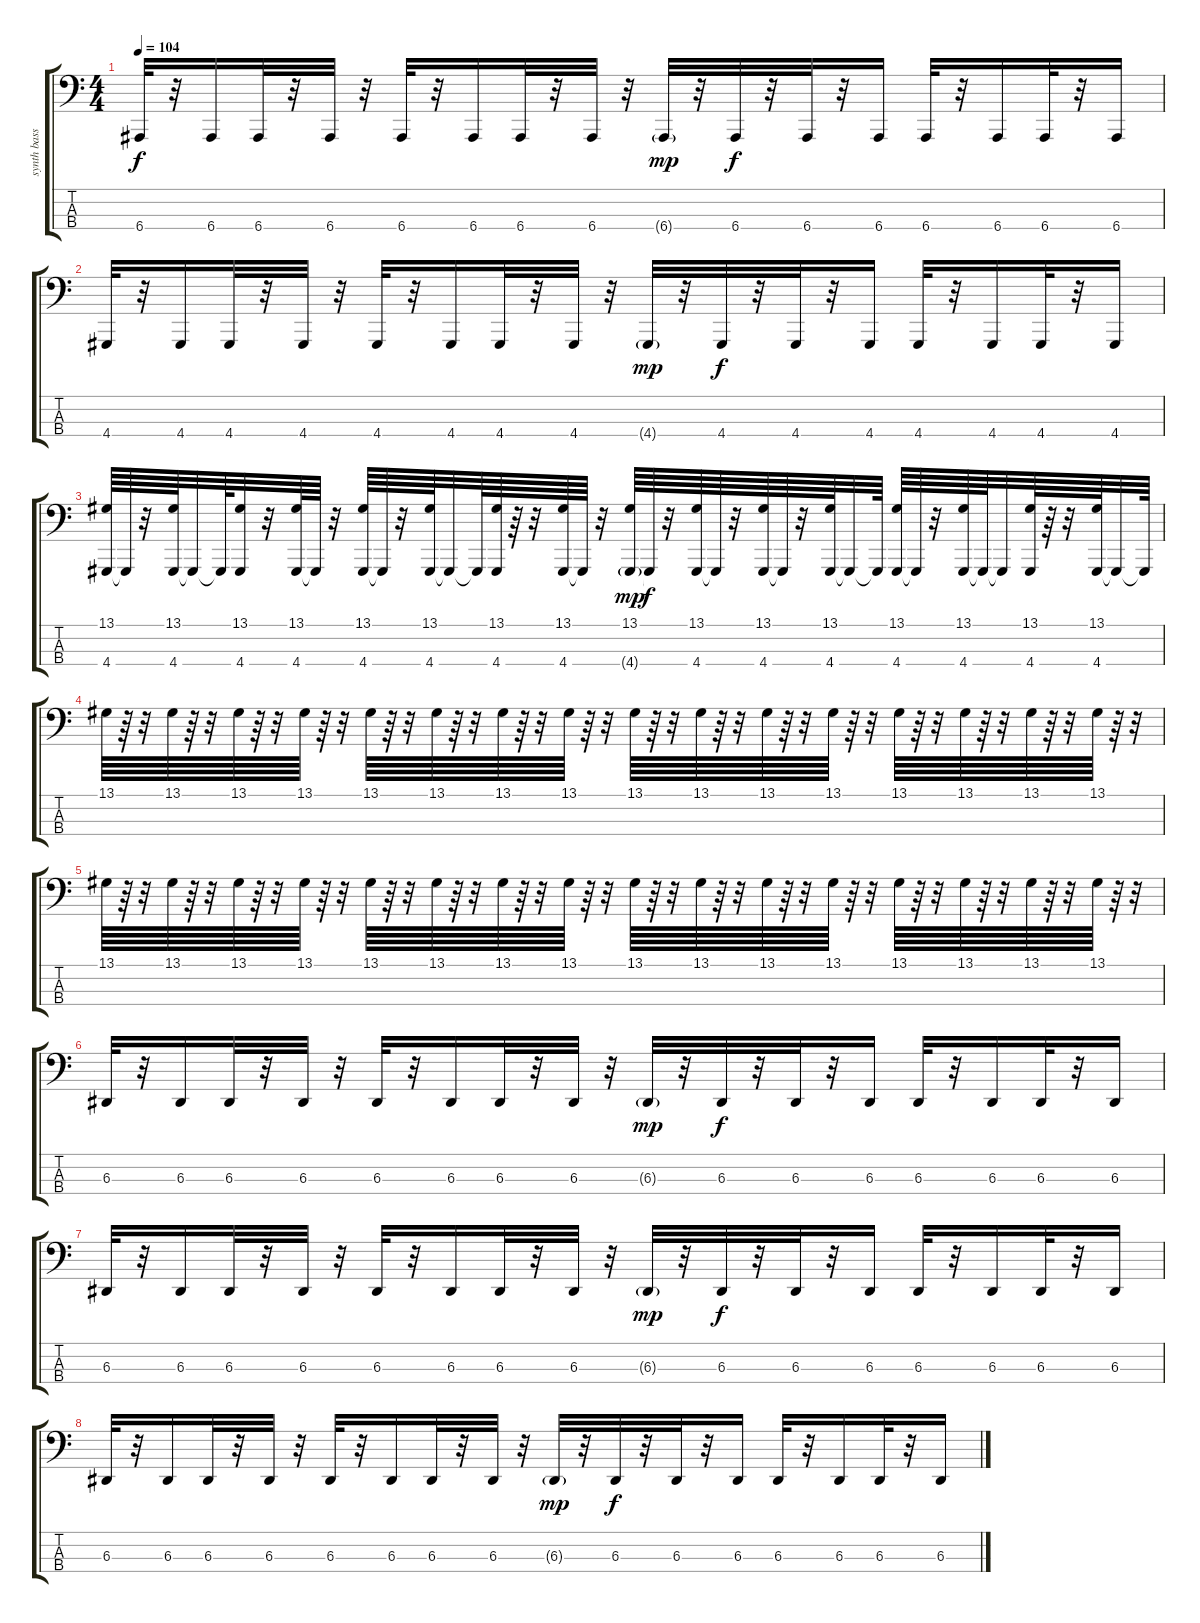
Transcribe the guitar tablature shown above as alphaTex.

\track ("synth bass" "synth bass") {instrument lead8bassandlead}
\staff {score tabs}
\tuning (G2 D2 A1 E1) {hide}
\ts (4 4)
\tempo 104
\clef f4
\ks c
6.4.32{dy f} r.32 6.4.16 6.4.32 r.32 6.4.32 r.32 6.4.32 r.32 6.4.16 6.4.32 r.32 6.4.32 r.32 6.4{g}.32{dy mp} r.32 6.4.32{dy f} r.32 6.4.32 r.32 6.4.16 6.4.32 r.32 6.4.16 6.4.32 r.32 6.4.16 |
4.4.32 r.32 4.4.16 4.4.32 r.32 4.4.32 r.32 4.4.32 r.32 4.4.16 4.4.32 r.32 4.4.32 r.32 4.4{g}.32{dy mp} r.32 4.4.32{dy f} r.32 4.4.32 r.32 4.4.16 4.4.32 r.32 4.4.16 4.4.32 r.32 4.4.16 |
(13.1 4.4).64 4.4{t}.64 r.32 (13.1 4.4).64 4.4{t}.32 4.4{t}.64 (13.1 4.4).32 r.32 (13.1 4.4).64 4.4{t}.64 r.32 (13.1 4.4).64 4.4{t}.64 r.32 (13.1 4.4).64 4.4{t}.32 4.4{t}.64 (13.1 4.4).64 r.64 r.32 (13.1 4.4).64 4.4{t}.64 r.32 (13.1 4.4{g}).64{dy mp} 4.4{t}.64{dy f} r.32 (13.1 4.4).64 4.4{t}.64 r.32 (13.1 4.4).64 4.4{t}.64 r.32 (13.1 4.4).64 4.4{t}.32 4.4{t}.64 (13.1 4.4).64 4.4{t}.64 r.32 (13.1 4.4).64 4.4{t}.64 4.4{t}.32 (13.1 4.4).64 r.64 r.32 (13.1 4.4).64 4.4{t}.32 4.4{t}.64 |
13.1.64 r.64 r.32 13.1.64 r.64 r.32 13.1.64 r.64 r.32 13.1.64 r.64 r.32 13.1.64 r.64 r.32 13.1.64 r.64 r.32 13.1.64 r.64 r.32 13.1.64 r.64 r.32 13.1.64 r.64 r.32 13.1.64 r.64 r.32 13.1.64 r.64 r.32 13.1.64 r.64 r.32 13.1.64 r.64 r.32 13.1.64 r.64 r.32 13.1.64 r.64 r.32 13.1.64 r.64 r.32 |
13.1.64 r.64 r.32 13.1.64 r.64 r.32 13.1.64 r.64 r.32 13.1.64 r.64 r.32 13.1.64 r.64 r.32 13.1.64 r.64 r.32 13.1.64 r.64 r.32 13.1.64 r.64 r.32 13.1.64 r.64 r.32 13.1.64 r.64 r.32 13.1.64 r.64 r.32 13.1.64 r.64 r.32 13.1.64 r.64 r.32 13.1.64 r.64 r.32 13.1.64 r.64 r.32 13.1.64 r.64 r.32 |
6.3.32 r.32 6.3.16 6.3.32 r.32 6.3.32 r.32 6.3.32 r.32 6.3.16 6.3.32 r.32 6.3.32 r.32 6.3{g}.32{dy mp} r.32 6.3.32{dy f} r.32 6.3.32 r.32 6.3.16 6.3.32 r.32 6.3.16 6.3.32 r.32 6.3.16 |
6.3.32 r.32 6.3.16 6.3.32 r.32 6.3.32 r.32 6.3.32 r.32 6.3.16 6.3.32 r.32 6.3.32 r.32 6.3{g}.32{dy mp} r.32 6.3.32{dy f} r.32 6.3.32 r.32 6.3.16 6.3.32 r.32 6.3.16 6.3.32 r.32 6.3.16 |
6.3.32 r.32 6.3.16 6.3.32 r.32 6.3.32 r.32 6.3.32 r.32 6.3.16 6.3.32 r.32 6.3.32 r.32 6.3{g}.32{dy mp} r.32 6.3.32{dy f} r.32 6.3.32 r.32 6.3.16 6.3.32 r.32 6.3.16 6.3.32 r.32 6.3.16
